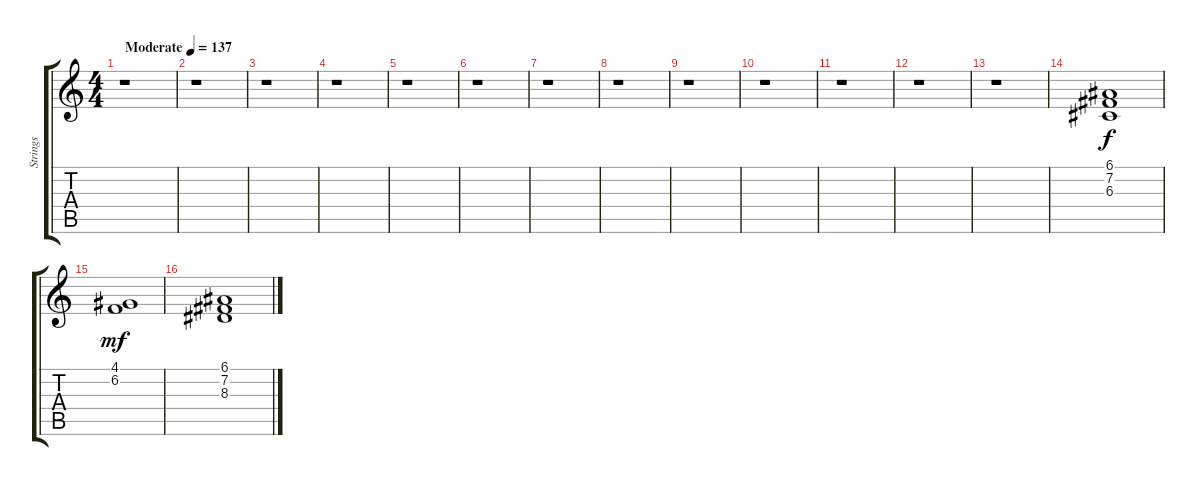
\track ("Strings" "Strings") {instrument synthstrings1}
\staff {score tabs}
\tuning (E4 B3 G3 D3 A2 E2) {hide}
\ts (4 4)
\tempo (137 "Moderate")
\clef g2
\ks c
r.1{dy f instrument synthstrings1} |
r.1 |
r.1 |
r.1 |
r.1 |
r.1 |
r.1 |
r.1 |
r.1 |
r.1 |
r.1 |
r.1 |
r.1 |
(6.1 7.2 6.3).1 |
(4.1 6.2).1{dy mf} |
(6.1 7.2 8.3).1
